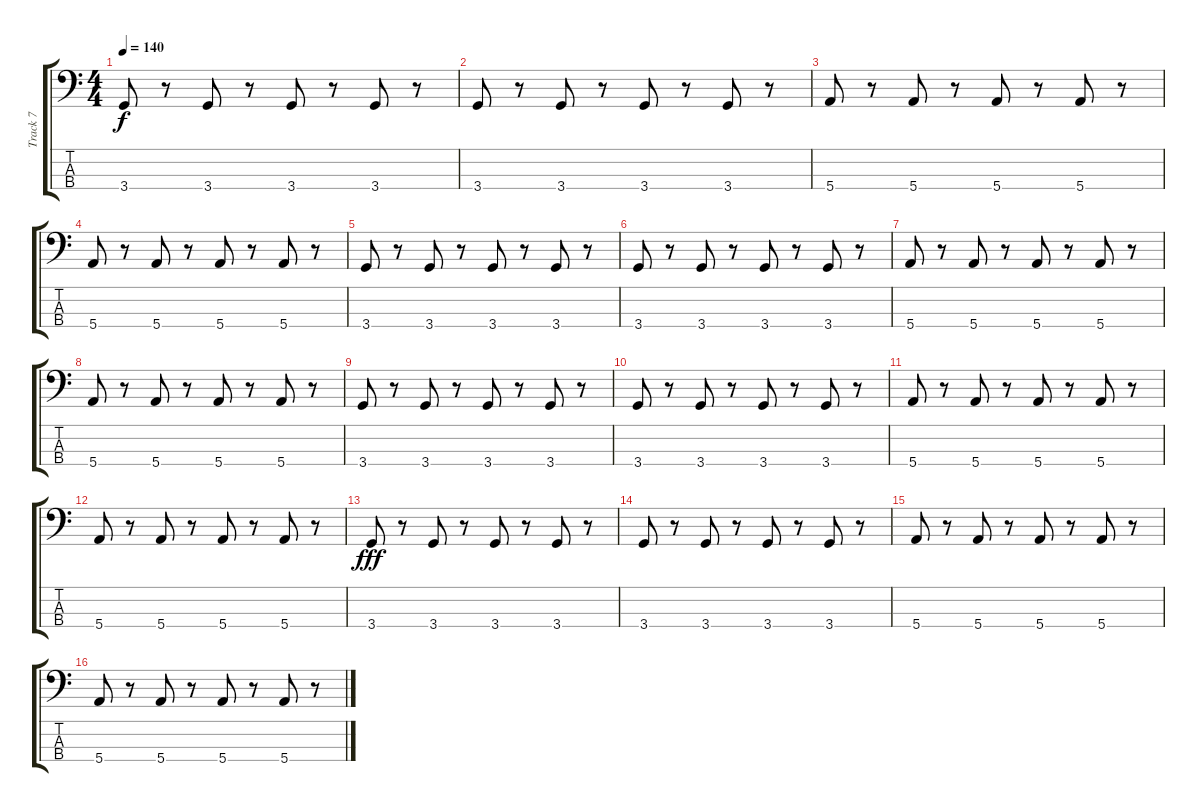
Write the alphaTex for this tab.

\track ("Track 7" "Track 7") {instrument electricbassfinger}
\staff {score tabs}
\tuning (G2 D2 A1 E1) {hide}
\ts (4 4)
\tempo 140
\clef f4
\ks c
3.4.8{dy f} r.8 3.4.8 r.8 3.4.8 r.8 3.4.8 r.8 |
3.4.8 r.8 3.4.8 r.8 3.4.8 r.8 3.4.8 r.8 |
5.4.8 r.8 5.4.8 r.8 5.4.8 r.8 5.4.8 r.8 |
5.4.8 r.8 5.4.8 r.8 5.4.8 r.8 5.4.8 r.8 |
3.4.8 r.8 3.4.8 r.8 3.4.8 r.8 3.4.8 r.8 |
3.4.8 r.8 3.4.8 r.8 3.4.8 r.8 3.4.8 r.8 |
5.4.8 r.8 5.4.8 r.8 5.4.8 r.8 5.4.8 r.8 |
5.4.8 r.8 5.4.8 r.8 5.4.8 r.8 5.4.8 r.8 |
3.4.8 r.8 3.4.8 r.8 3.4.8 r.8 3.4.8 r.8 |
3.4.8 r.8 3.4.8 r.8 3.4.8 r.8 3.4.8 r.8 |
5.4.8 r.8 5.4.8 r.8 5.4.8 r.8 5.4.8 r.8 |
5.4.8 r.8 5.4.8 r.8 5.4.8 r.8 5.4.8 r.8 |
3.4.8{dy fff} r.8 3.4.8 r.8 3.4.8 r.8 3.4.8 r.8 |
3.4.8 r.8 3.4.8 r.8 3.4.8 r.8 3.4.8 r.8 |
5.4.8 r.8 5.4.8 r.8 5.4.8 r.8 5.4.8 r.8 |
5.4.8 r.8 5.4.8 r.8 5.4.8 r.8 5.4.8 r.8
